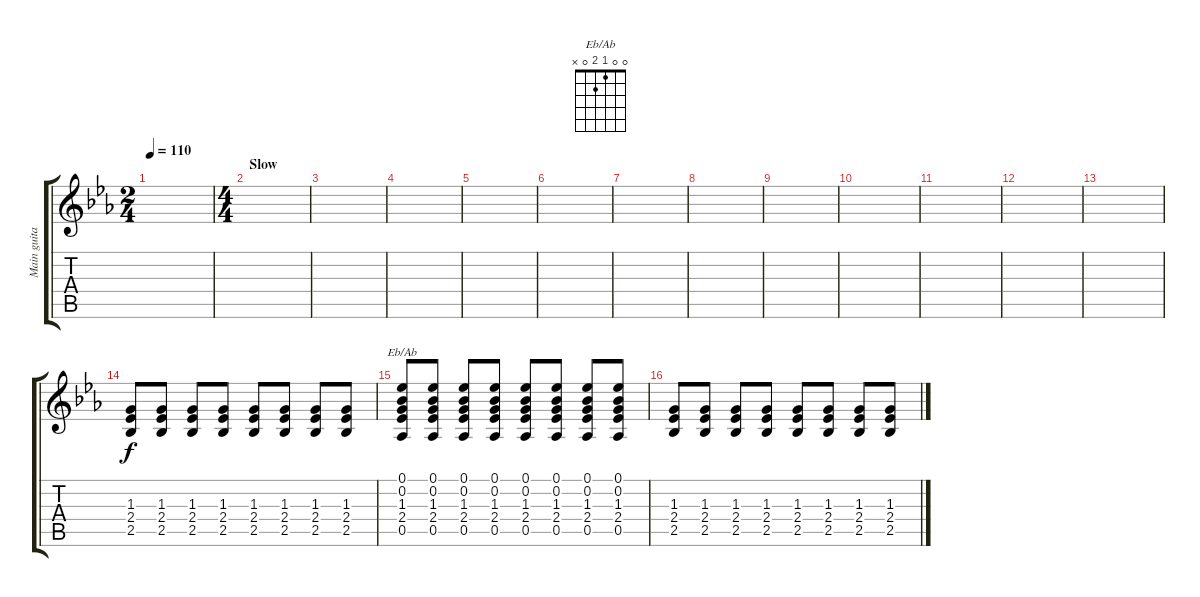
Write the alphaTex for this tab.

\track ("Main guitar" "Main guita") {instrument overdrivenguitar}
\staff {score tabs}
\tuning (Eb4 Bb3 Gb3 Db3 Ab2 Eb2) {hide}
\chord ("Eb/Ab" 0 0 1 2 0 x)
\ts (2 4)
\tempo 110
\clef g2
\ks eb
|
\ts (4 4)
\section ("" "Slow")
|
|
|
|
|
|
|
|
|
|
|
|
(1.3 2.4 2.5).8 (1.3 2.4 2.5).8 (1.3 2.4 2.5).8 (1.3 2.4 2.5).8 (1.3 2.4 2.5).8 (1.3 2.4 2.5).8 (1.3 2.4 2.5).8 (1.3 2.4 2.5).8 |
(0.1 0.2 1.3 2.4 0.5).8{ch "Eb/Ab"} (0.1 0.2 1.3 2.4 0.5).8 (0.1 0.2 1.3 2.4 0.5).8 (0.1 0.2 1.3 2.4 0.5).8 (0.1 0.2 1.3 2.4 0.5).8 (0.1 0.2 1.3 2.4 0.5).8 (0.1 0.2 1.3 2.4 0.5).8 (0.1 0.2 1.3 2.4 0.5).8 |
(1.3 2.4 2.5).8 (1.3 2.4 2.5).8 (1.3 2.4 2.5).8 (1.3 2.4 2.5).8 (1.3 2.4 2.5).8 (1.3 2.4 2.5).8 (1.3 2.4 2.5).8 (1.3 2.4 2.5).8
